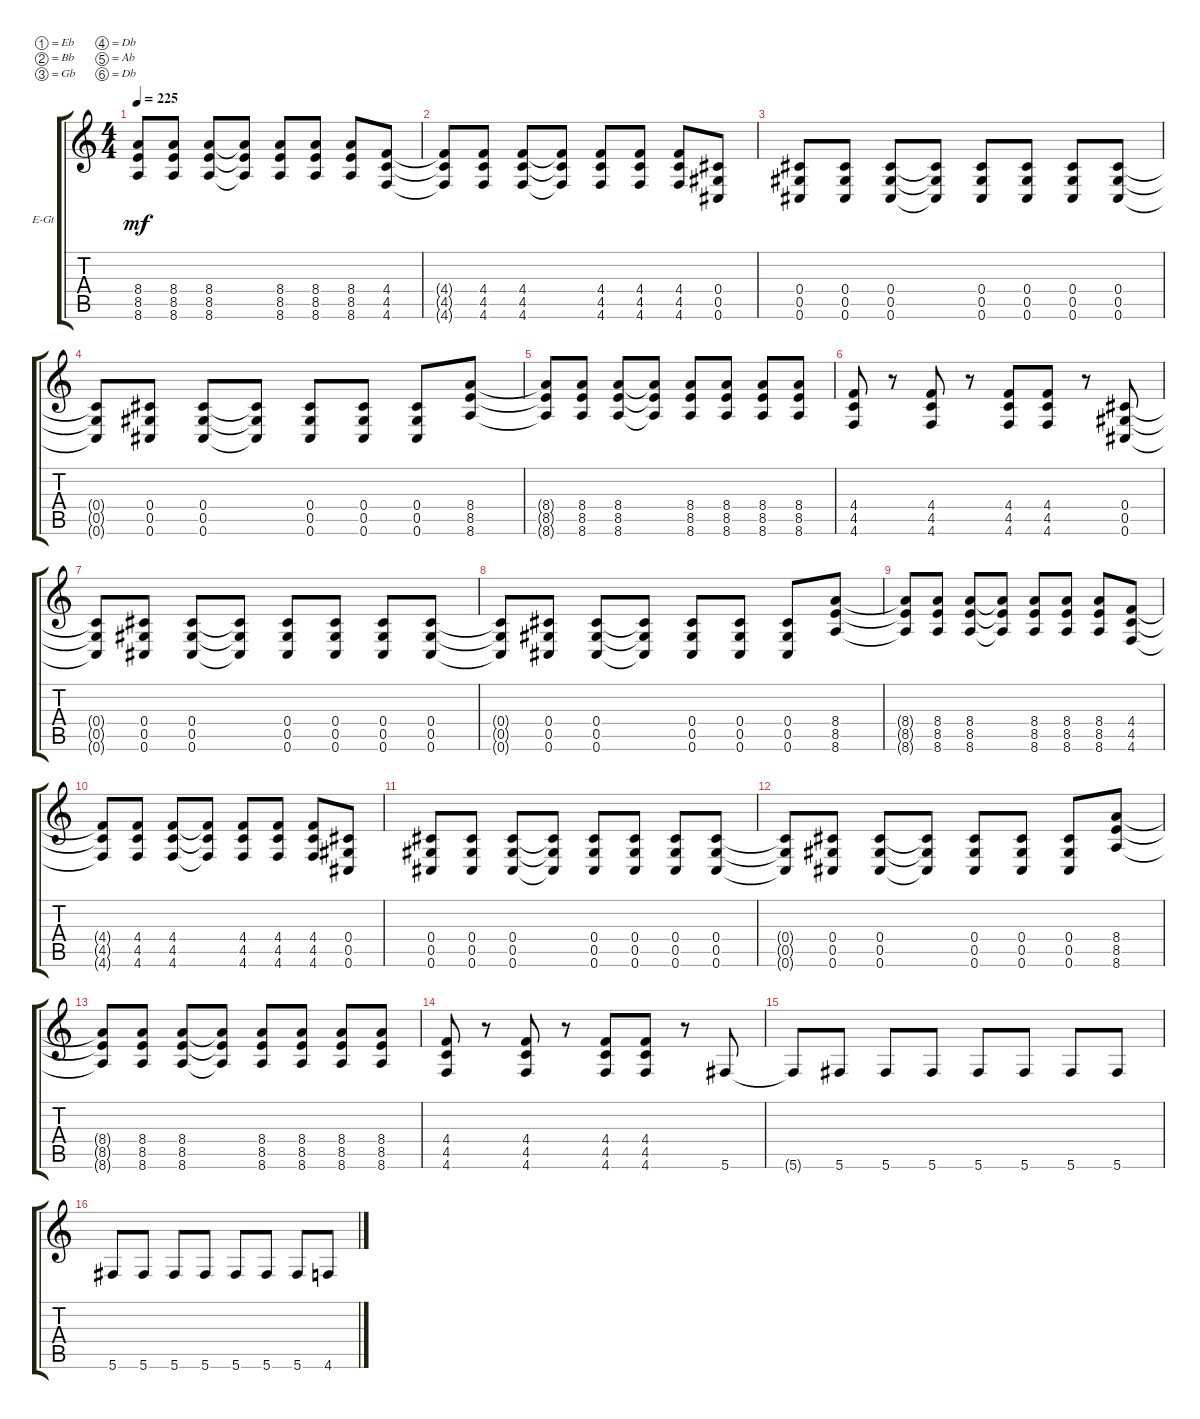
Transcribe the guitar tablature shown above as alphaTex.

\bracketExtendMode groupsimilarinstruments
\firstSystemTrackNameOrientation horizontal
\otherSystemsTrackNameOrientation horizontal
\track ("left" "E-Gt") {instrument distortionguitar}
\staff {score tabs}
\tuning (Eb4 Bb3 Gb3 Db3 Ab2 Db2)
\ts (4 4)
\tempo 225
\clef g2
\ks c
(8.6{t} 8.4{t} 8.5{t}).8{dy mf} (8.6 8.5 8.4).8 (8.6 8.5 8.4).8 (8.6{t} 8.5{t} 8.4{t}).8 (8.6 8.5 8.4).8 (8.6 8.5 8.4).8 (8.6 8.5 8.4).8 (4.6 4.5 4.4).8 |
(4.6{t} 4.5{t} 4.4{t}).8 (4.6 4.5 4.4).8 (4.6 4.5 4.4).8 (4.6{t} 4.5{t} 4.4{t}).8 (4.6 4.5 4.4).8 (4.6 4.5 4.4).8 (4.6 4.5 4.4).8 (0.6 0.5 0.4).8 |
(0.5 0.6 0.4).8 (0.6 0.5 0.4).8 (0.6 0.5 0.4).8 (0.4{t} 0.5{t} 0.6{t}).8 (0.6 0.5 0.4).8 (0.6 0.4 0.5).8 (0.6 0.5 0.4).8 (0.4 0.5 0.6).8 |
(0.5{t} 0.6{t} 0.4{t}).8 (0.6 0.5 0.4).8 (0.6 0.5 0.4).8 (0.4{t} 0.5{t} 0.6{t}).8 (0.6 0.5 0.4).8 (0.6 0.4 0.5).8 (0.6 0.5 0.4).8 (8.4 8.5 8.6).8 |
(8.6{t} 8.4{t} 8.5{t}).8 (8.6 8.5 8.4).8 (8.6 8.5 8.4).8 (8.6{t} 8.5{t} 8.4{t}).8 (8.6 8.5 8.4).8 (8.6 8.5 8.4).8 (8.6 8.5 8.4).8 (8.6 8.5 8.4).8 |
(4.6 4.5 4.4).8 r.8 (4.6 4.5 4.4).8 r.8 (4.6 4.4 4.5).8 (4.6 4.5 4.4).8 r.8 (0.6 0.5 0.4).8 |
(0.5{t} 0.6{t} 0.4{t}).8 (0.6 0.5 0.4).8 (0.6 0.5 0.4).8 (0.4{t} 0.5{t} 0.6{t}).8 (0.6 0.5 0.4).8 (0.6 0.4 0.5).8 (0.6 0.5 0.4).8 (0.4 0.5 0.6).8 |
(0.5{t} 0.6{t} 0.4{t}).8 (0.6 0.5 0.4).8 (0.6 0.5 0.4).8 (0.4{t} 0.5{t} 0.6{t}).8 (0.6 0.5 0.4).8 (0.6 0.4 0.5).8 (0.6 0.5 0.4).8 (8.4 8.5 8.6).8 |
(8.6{t} 8.4{t} 8.5{t}).8 (8.6 8.5 8.4).8 (8.6 8.5 8.4).8 (8.6{t} 8.5{t} 8.4{t}).8 (8.6 8.5 8.4).8 (8.6 8.5 8.4).8 (8.6 8.5 8.4).8 (4.6 4.5 4.4).8 |
(4.6{t} 4.5{t} 4.4{t}).8 (4.6 4.5 4.4).8 (4.6 4.5 4.4).8 (4.6{t} 4.5{t} 4.4{t}).8 (4.6 4.5 4.4).8 (4.6 4.5 4.4).8 (4.6 4.5 4.4).8 (0.6 0.5 0.4).8 |
(0.5 0.6 0.4).8 (0.6 0.5 0.4).8 (0.6 0.5 0.4).8 (0.4{t} 0.5{t} 0.6{t}).8 (0.6 0.5 0.4).8 (0.6 0.4 0.5).8 (0.6 0.5 0.4).8 (0.4 0.5 0.6).8 |
(0.5{t} 0.6{t} 0.4{t}).8 (0.6 0.5 0.4).8 (0.6 0.5 0.4).8 (0.4{t} 0.5{t} 0.6{t}).8 (0.6 0.5 0.4).8 (0.6 0.4 0.5).8 (0.6 0.5 0.4).8 (8.4 8.5 8.6).8 |
(8.6{t} 8.4{t} 8.5{t}).8 (8.6 8.5 8.4).8 (8.6 8.5 8.4).8 (8.6{t} 8.5{t} 8.4{t}).8 (8.6 8.5 8.4).8 (8.6 8.5 8.4).8 (8.6 8.5 8.4).8 (8.6 8.5 8.4).8 |
(4.6 4.5 4.4).8 r.8 (4.6 4.5 4.4).8 r.8 (4.6 4.4 4.5).8 (4.6 4.5 4.4).8 r.8 5.6.8 |
5.6{t}.8 5.6.8 5.6.8 5.6.8 5.6.8 5.6.8 5.6.8 5.6.8 |
5.6.8 5.6.8 5.6.8 5.6.8 5.6.8 5.6.8 5.6.8 4.6.8
